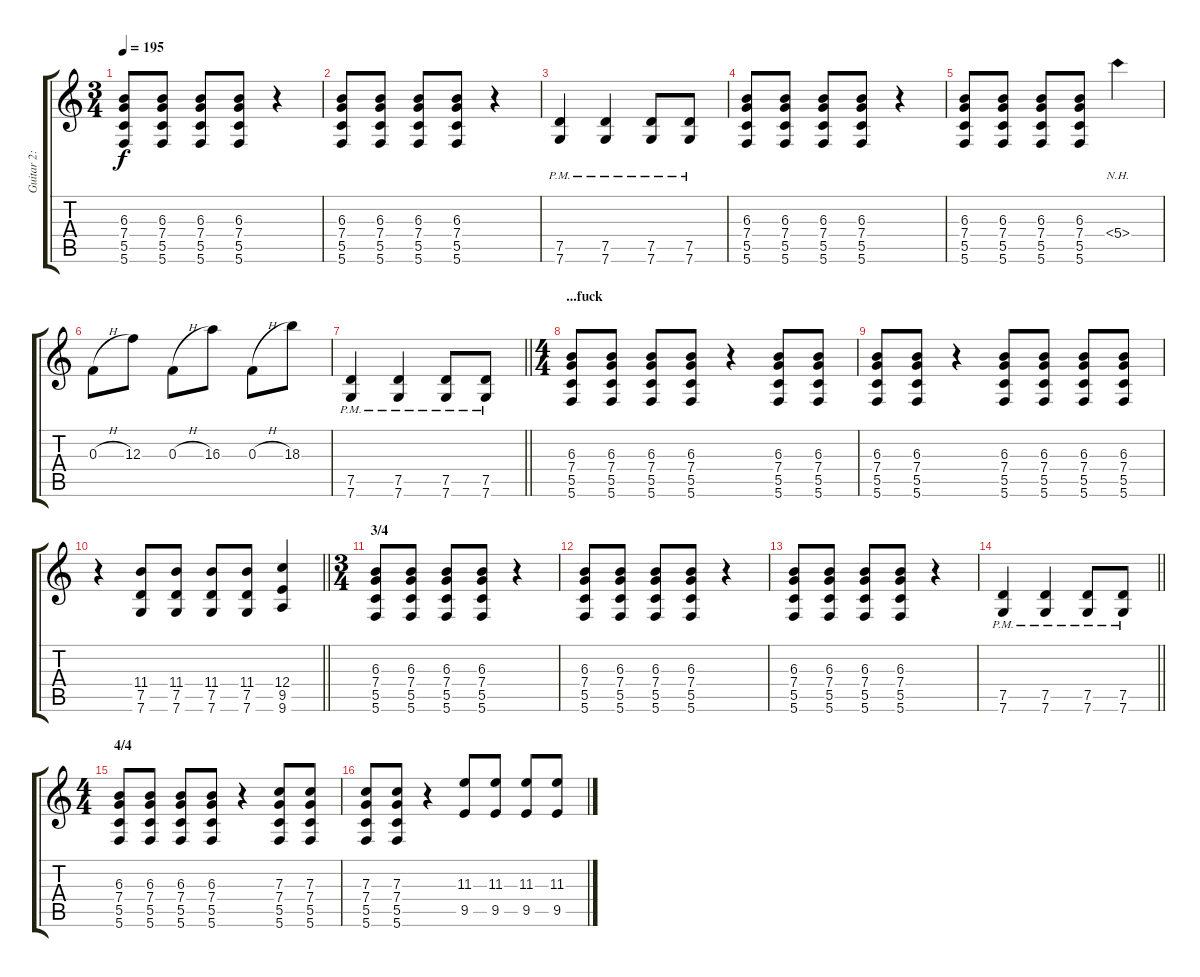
\track ("Guitar 2: Damon" "Guitar 2: ") {instrument distortionguitar}
\staff {score tabs}
\tuning (D4 A3 F3 C3 G2 C2) {hide}
\ts (3 4)
\tempo 195
\clef g2
\ks c
(6.3 7.4 5.5 5.6).8{dy f} (6.3 7.4 5.5 5.6).8 (6.3 7.4 5.5 5.6).8 (6.3 7.4 5.5 5.6).8 r.4 |
(6.3 7.4 5.5 5.6).8 (6.3 7.4 5.5 5.6).8 (6.3 7.4 5.5 5.6).8 (6.3 7.4 5.5 5.6).8 r.4 |
(7.5{pm} 7.6).4 (7.5{pm} 7.6).4 (7.5{pm} 7.6).8 (7.5{pm} 7.6).8 |
(6.3 7.4 5.5 5.6).8 (6.3 7.4 5.5 5.6).8 (6.3 7.4 5.5 5.6).8 (6.3 7.4 5.5 5.6).8 r.4 |
(6.3 7.4 5.5 5.6).8 (6.3 7.4 5.5 5.6).8 (6.3 7.4 5.5 5.6).8 (6.3 7.4 5.5 5.6).8 5.4{nh}.4 |
0.3{h}.8 12.3.8 0.3{h}.8 16.3.8 0.3{h}.8 18.3.8 |
\barLineRight lightlight
(7.5{pm} 7.6).4 (7.5{pm} 7.6).4 (7.5{pm} 7.6).8 (7.5{pm} 7.6).8 |
\ts (4 4)
\section ("" "...fuck")
(6.3 7.4 5.5 5.6).8 (6.3 7.4 5.5 5.6).8 (6.3 7.4 5.5 5.6).8 (6.3 7.4 5.5 5.6).8 r.4 (6.3 7.4 5.5 5.6).8 (6.3 7.4 5.5 5.6).8 |
(6.3 7.4 5.5 5.6).8 (6.3 7.4 5.5 5.6).8 r.4 (6.3 7.4 5.5 5.6).8 (6.3 7.4 5.5 5.6).8 (6.3 7.4 5.5 5.6).8 (6.3 7.4 5.5 5.6).8 |
\barLineRight lightlight
r.4 (11.4 7.5 7.6).8 (11.4 7.5 7.6).8 (11.4 7.5 7.6).8 (11.4 7.5 7.6).8 (12.4 9.5 9.6).4 |
\ts (3 4)
\section ("" "3/4")
(6.3 7.4 5.5 5.6).8 (6.3 7.4 5.5 5.6).8 (6.3 7.4 5.5 5.6).8 (6.3 7.4 5.5 5.6).8 r.4 |
(6.3 7.4 5.5 5.6).8 (6.3 7.4 5.5 5.6).8 (6.3 7.4 5.5 5.6).8 (6.3 7.4 5.5 5.6).8 r.4 |
(6.3 7.4 5.5 5.6).8 (6.3 7.4 5.5 5.6).8 (6.3 7.4 5.5 5.6).8 (6.3 7.4 5.5 5.6).8 r.4 |
\barLineRight lightlight
(7.5{pm} 7.6).4 (7.5{pm} 7.6).4 (7.5{pm} 7.6).8 (7.5{pm} 7.6).8 |
\ts (4 4)
\section ("" "4/4")
(6.3 7.4 5.5 5.6).8 (6.3 7.4 5.5 5.6).8 (6.3 7.4 5.5 5.6).8 (6.3 7.4 5.5 5.6).8 r.4 (7.3 7.4 5.5 5.6).8 (7.3 7.4 5.5 5.6).8 |
(7.3 7.4 5.5 5.6).8 (7.3 7.4 5.5 5.6).8 r.4 (11.3 9.5).8 (11.3 9.5).8 (11.3 9.5).8 (11.3 9.5).8
